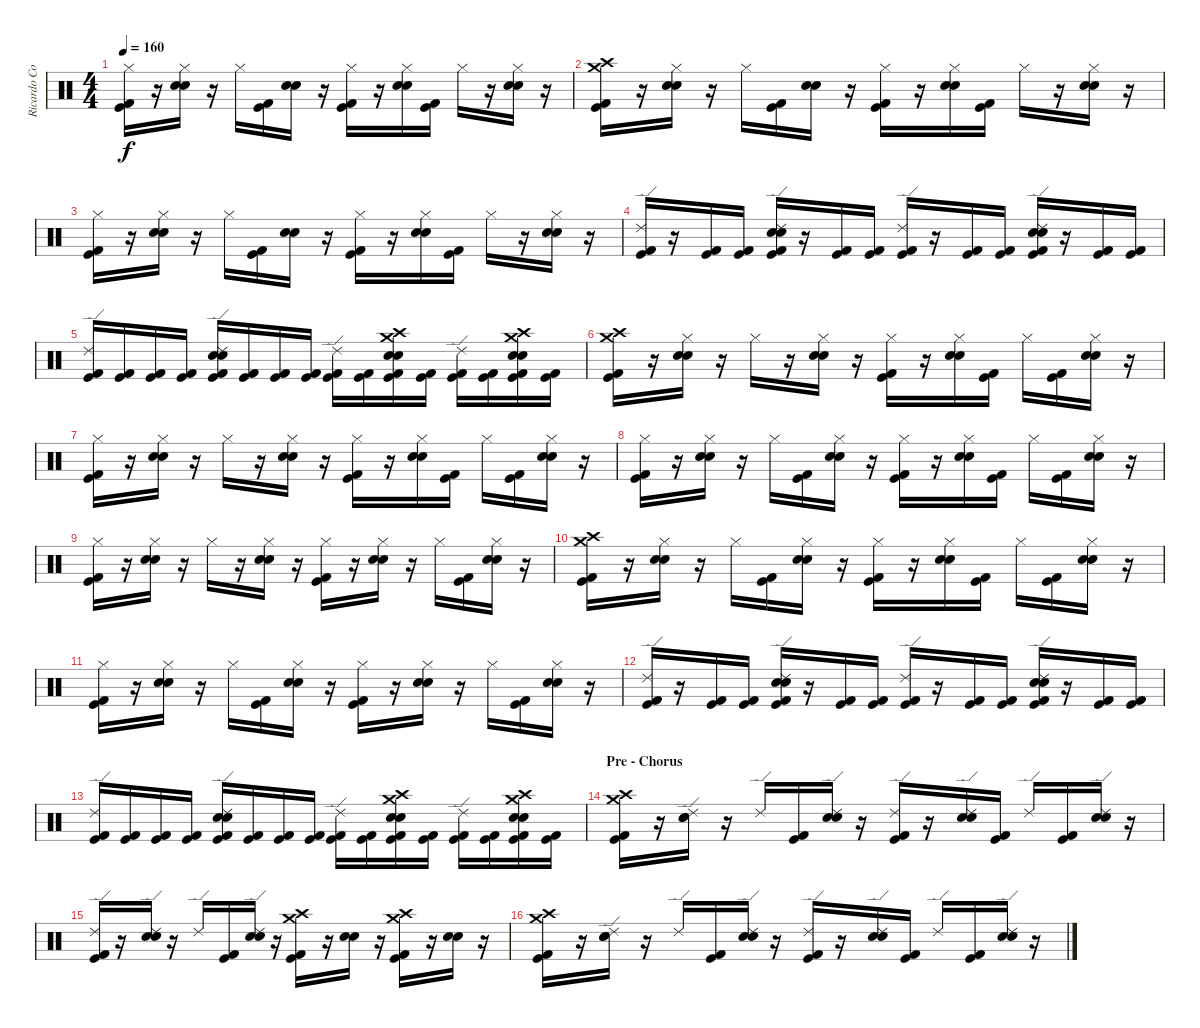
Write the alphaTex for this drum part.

\track ("Ricardo Confessori (Batería)" "Ricardo Co") {instrument percussion}
\staff {score}
\articulation defaults
\ts (4 4)
\tempo 160
\clef neutral
\ks c
("Hi-Hat (closed)" "Kick (hit) 2" "Kick (hit)").16{dy f} r.16 ("Hi-Hat (closed)" "Electric Snare (hit)" "Snare (hit) 2").16 r.16 "Hi-Hat (closed)".16 ("Kick (hit) 2" "Kick (hit)").16 ("Electric Snare (hit)" "Snare (hit) 2").16 r.16 ("Hi-Hat (closed)" "Kick (hit) 2" "Kick (hit)").16 r.16 ("Hi-Hat (closed)" "Electric Snare (hit)" "Snare (hit) 2").16 ("Kick (hit) 2" "Kick (hit)").16 "Hi-Hat (closed)".16 r.16 ("Hi-Hat (closed)" "Electric Snare (hit)" "Snare (hit) 2").16 r.16 |
("Crash medium (hit)" "Crash high (hit)" "Kick (hit) 2" "Kick (hit)").16 r.16 ("Hi-Hat (closed)" "Electric Snare (hit)" "Snare (hit) 2").16 r.16 "Hi-Hat (closed)".16 ("Kick (hit) 2" "Kick (hit)").16 ("Electric Snare (hit)" "Snare (hit) 2").16 r.16 ("Hi-Hat (closed)" "Kick (hit) 2" "Kick (hit)").16 r.16 ("Hi-Hat (closed)" "Electric Snare (hit)" "Snare (hit) 2").16 ("Kick (hit) 2" "Kick (hit)").16 "Hi-Hat (closed)".16 r.16 ("Hi-Hat (closed)" "Electric Snare (hit)" "Snare (hit) 2").16 r.16 |
("Hi-Hat (closed)" "Kick (hit) 2" "Kick (hit)").16 r.16 ("Hi-Hat (closed)" "Electric Snare (hit)" "Snare (hit) 2").16 r.16 "Hi-Hat (closed)".16 ("Kick (hit) 2" "Kick (hit)").16 ("Electric Snare (hit)" "Snare (hit) 2").16 r.16 ("Hi-Hat (closed)" "Kick (hit) 2" "Kick (hit)").16 r.16 ("Hi-Hat (closed)" "Electric Snare (hit)" "Snare (hit) 2").16 ("Kick (hit) 2" "Kick (hit)").16 "Hi-Hat (closed)".16 r.16 ("Hi-Hat (closed)" "Electric Snare (hit)" "Snare (hit) 2").16 r.16 |
("Ride (edge) 2" "Kick (hit) 2" "Kick (hit)").16 r.16 ("Kick (hit) 2" "Kick (hit)").16 ("Kick (hit) 2" "Kick (hit)").16 ("Electric Snare (hit)" "Snare (hit) 2" "Ride (edge) 2" "Kick (hit) 2" "Kick (hit)").16 r.16 ("Kick (hit) 2" "Kick (hit)").16 ("Kick (hit) 2" "Kick (hit)").16 ("Ride (edge) 2" "Kick (hit) 2" "Kick (hit)").16 r.16 ("Kick (hit) 2" "Kick (hit)").16 ("Kick (hit) 2" "Kick (hit)").16 ("Electric Snare (hit)" "Snare (hit) 2" "Ride (edge) 2" "Kick (hit) 2" "Kick (hit)").16 r.16 ("Kick (hit) 2" "Kick (hit)").16 ("Kick (hit) 2" "Kick (hit)").16 |
("Ride (edge) 2" "Kick (hit) 2" "Kick (hit)").16 ("Kick (hit) 2" "Kick (hit)").16 ("Kick (hit) 2" "Kick (hit)").16 ("Kick (hit) 2" "Kick (hit)").16 ("Electric Snare (hit)" "Snare (hit) 2" "Ride (edge) 2" "Kick (hit) 2" "Kick (hit)").16 ("Kick (hit) 2" "Kick (hit)").16 ("Kick (hit) 2" "Kick (hit)").16 ("Kick (hit) 2" "Kick (hit)").16 ("Ride (edge) 2" "Kick (hit) 2" "Kick (hit)").16 ("Kick (hit) 2" "Kick (hit)").16 ("Crash high (hit)" "Electric Snare (hit)" "Snare (hit) 2" "Crash medium (hit)" "Kick (hit) 2" "Kick (hit)").16 ("Kick (hit) 2" "Kick (hit)").16 ("Ride (edge) 2" "Kick (hit) 2" "Kick (hit)").16 ("Kick (hit) 2" "Kick (hit)").16 ("Electric Snare (hit)" "Snare (hit) 2" "Crash high (hit)" "Crash medium (hit)" "Kick (hit) 2" "Kick (hit)").16 ("Kick (hit) 2" "Kick (hit)").16 |
("Crash high (hit)" "Crash medium (hit)" "Kick (hit) 2" "Kick (hit)").16 r.16 ("Hi-Hat (closed)" "Electric Snare (hit)" "Snare (hit) 2").16 r.16 "Hi-Hat (closed)".16 r.16 ("Hi-Hat (closed)" "Electric Snare (hit)" "Snare (hit) 2").16 r.16 ("Hi-Hat (closed)" "Kick (hit) 2" "Kick (hit)").16 r.16 ("Hi-Hat (closed)" "Electric Snare (hit)" "Snare (hit) 2").16 ("Kick (hit) 2" "Kick (hit)").16 "Hi-Hat (closed)".16 ("Kick (hit) 2" "Kick (hit)").16 ("Hi-Hat (closed)" "Electric Snare (hit)" "Snare (hit) 2").16 r.16 |
("Hi-Hat (closed)" "Kick (hit) 2" "Kick (hit)").16 r.16 ("Hi-Hat (closed)" "Electric Snare (hit)" "Snare (hit) 2").16 r.16 "Hi-Hat (closed)".16 r.16 ("Electric Snare (hit)" "Hi-Hat (closed)" "Snare (hit) 2").16 r.16 ("Hi-Hat (closed)" "Kick (hit) 2" "Kick (hit)").16 r.16 ("Hi-Hat (closed)" "Electric Snare (hit)" "Snare (hit) 2").16 ("Kick (hit) 2" "Kick (hit)").16 "Hi-Hat (closed)".16 ("Kick (hit) 2" "Kick (hit)").16 ("Hi-Hat (closed)" "Electric Snare (hit)" "Snare (hit) 2").16 r.16 |
("Hi-Hat (closed)" "Kick (hit) 2" "Kick (hit)").16 r.16 ("Hi-Hat (closed)" "Electric Snare (hit)" "Snare (hit) 2").16 r.16 "Hi-Hat (closed)".16 ("Kick (hit) 2" "Kick (hit)").16 ("Electric Snare (hit)" "Hi-Hat (closed)" "Snare (hit) 2").16 r.16 ("Hi-Hat (closed)" "Kick (hit) 2" "Kick (hit)").16 r.16 ("Hi-Hat (closed)" "Electric Snare (hit)" "Snare (hit) 2").16 ("Kick (hit) 2" "Kick (hit)").16 "Hi-Hat (closed)".16 ("Kick (hit) 2" "Kick (hit)").16 ("Hi-Hat (closed)" "Electric Snare (hit)" "Snare (hit) 2").16 r.16 |
("Hi-Hat (closed)" "Kick (hit) 2" "Kick (hit)").16 r.16 ("Hi-Hat (closed)" "Electric Snare (hit)" "Snare (hit) 2").16 r.16 "Hi-Hat (closed)".16 r.16 ("Electric Snare (hit)" "Hi-Hat (closed)" "Snare (hit) 2").16 r.16 ("Hi-Hat (closed)" "Kick (hit) 2" "Kick (hit)").16 r.16 ("Hi-Hat (closed)" "Electric Snare (hit)" "Snare (hit) 2").16 r.16 "Hi-Hat (closed)".16 ("Kick (hit) 2" "Kick (hit)").16 ("Hi-Hat (closed)" "Electric Snare (hit)" "Snare (hit) 2").16 r.16 |
("Crash medium (hit)" "Crash high (hit)" "Kick (hit) 2" "Kick (hit)").16 r.16 ("Hi-Hat (closed)" "Electric Snare (hit)" "Snare (hit) 2").16 r.16 "Hi-Hat (closed)".16 ("Kick (hit) 2" "Kick (hit)").16 ("Electric Snare (hit)" "Hi-Hat (closed)" "Snare (hit) 2").16 r.16 ("Hi-Hat (closed)" "Kick (hit) 2" "Kick (hit)").16 r.16 ("Hi-Hat (closed)" "Electric Snare (hit)" "Snare (hit) 2").16 ("Kick (hit) 2" "Kick (hit)").16 "Hi-Hat (closed)".16 ("Kick (hit) 2" "Kick (hit)").16 ("Hi-Hat (closed)" "Electric Snare (hit)" "Snare (hit) 2").16 r.16 |
("Hi-Hat (closed)" "Kick (hit) 2" "Kick (hit)").16 r.16 ("Hi-Hat (closed)" "Electric Snare (hit)" "Snare (hit) 2").16 r.16 "Hi-Hat (closed)".16 ("Kick (hit) 2" "Kick (hit)").16 ("Electric Snare (hit)" "Hi-Hat (closed)" "Snare (hit) 2").16 r.16 ("Hi-Hat (closed)" "Kick (hit) 2" "Kick (hit)").16 r.16 ("Hi-Hat (closed)" "Electric Snare (hit)" "Snare (hit) 2").16 r.16 "Hi-Hat (closed)".16 ("Kick (hit) 2" "Kick (hit)").16 ("Hi-Hat (closed)" "Electric Snare (hit)" "Snare (hit) 2").16 r.16 |
("Ride (edge) 2" "Kick (hit) 2" "Kick (hit)").16 r.16 ("Kick (hit) 2" "Kick (hit)").16 ("Kick (hit) 2" "Kick (hit)").16 ("Electric Snare (hit)" "Snare (hit) 2" "Ride (edge) 2" "Kick (hit) 2" "Kick (hit)").16 r.16 ("Kick (hit) 2" "Kick (hit)").16 ("Kick (hit) 2" "Kick (hit)").16 ("Ride (edge) 2" "Kick (hit) 2" "Kick (hit)").16 r.16 ("Kick (hit) 2" "Kick (hit)").16 ("Kick (hit) 2" "Kick (hit)").16 ("Electric Snare (hit)" "Snare (hit) 2" "Ride (edge) 2" "Kick (hit) 2" "Kick (hit)").16 r.16 ("Kick (hit) 2" "Kick (hit)").16 ("Kick (hit) 2" "Kick (hit)").16 |
("Ride (edge) 2" "Kick (hit) 2" "Kick (hit)").16 ("Kick (hit) 2" "Kick (hit)").16 ("Kick (hit) 2" "Kick (hit)").16 ("Kick (hit) 2" "Kick (hit)").16 ("Electric Snare (hit)" "Snare (hit) 2" "Ride (edge) 2" "Kick (hit) 2" "Kick (hit)").16 ("Kick (hit) 2" "Kick (hit)").16 ("Kick (hit) 2" "Kick (hit)").16 ("Kick (hit) 2" "Kick (hit)").16 ("Ride (edge) 2" "Kick (hit) 2" "Kick (hit)").16 ("Kick (hit) 2" "Kick (hit)").16 ("Crash high (hit)" "Electric Snare (hit)" "Snare (hit) 2" "Crash medium (hit)" "Kick (hit) 2" "Kick (hit)").16 ("Kick (hit) 2" "Kick (hit)").16 ("Ride (edge) 2" "Kick (hit) 2" "Kick (hit)").16 ("Kick (hit) 2" "Kick (hit)").16 ("Electric Snare (hit)" "Snare (hit) 2" "Crash high (hit)" "Crash medium (hit)" "Kick (hit) 2" "Kick (hit)").16 ("Kick (hit) 2" "Kick (hit)").16 |
\section ("" "Pre - Chorus")
("Crash high (hit)" "Crash medium (hit)" "Kick (hit) 2" "Kick (hit)").16 r.16 ("Ride (edge) 2" "Electric Snare (hit)" "Snare (hit) 2").16 r.16 "Ride (edge) 2".16 ("Kick (hit) 2" "Kick (hit)").16 ("Ride (edge) 2" "Electric Snare (hit)" "Snare (hit) 2").16 r.16 ("Ride (edge) 2" "Kick (hit) 2" "Kick (hit)").16 r.16 ("Ride (edge) 2" "Electric Snare (hit)" "Snare (hit) 2").16 ("Kick (hit) 2" "Kick (hit)").16 "Ride (edge) 2".16 ("Kick (hit) 2" "Kick (hit)").16 ("Ride (edge) 2" "Electric Snare (hit)" "Snare (hit) 2").16 r.16 |
("Ride (edge) 2" "Kick (hit) 2" "Kick (hit)").16 r.16 ("Ride (edge) 2" "Electric Snare (hit)" "Snare (hit) 2").16 r.16 "Ride (edge) 2".16 ("Kick (hit) 2" "Kick (hit)").16 ("Ride (edge) 2" "Electric Snare (hit)" "Snare (hit) 2").16 r.16 ("Crash high (hit)" "Crash medium (hit)" "Kick (hit) 2" "Kick (hit)").16 r.16 ("Electric Snare (hit)" "Snare (hit) 2").16 r.16 ("Crash high (hit)" "Crash medium (hit)" "Kick (hit)" "Kick (hit) 2").16 r.16 ("Snare (hit) 2" "Electric Snare (hit)").16 r.16 |
("Crash medium (hit)" "Crash high (hit)" "Kick (hit) 2" "Kick (hit)").16 r.16 ("Ride (edge) 2" "Electric Snare (hit)" "Snare (hit) 2").16 r.16 "Ride (edge) 2".16 ("Kick (hit) 2" "Kick (hit)").16 ("Ride (edge) 2" "Electric Snare (hit)" "Snare (hit) 2").16 r.16 ("Ride (edge) 2" "Kick (hit) 2" "Kick (hit)").16 r.16 ("Ride (edge) 2" "Electric Snare (hit)" "Snare (hit) 2").16 ("Kick (hit) 2" "Kick (hit)").16 "Ride (edge) 2".16 ("Kick (hit) 2" "Kick (hit)").16 ("Ride (edge) 2" "Electric Snare (hit)" "Snare (hit) 2").16 r.16
